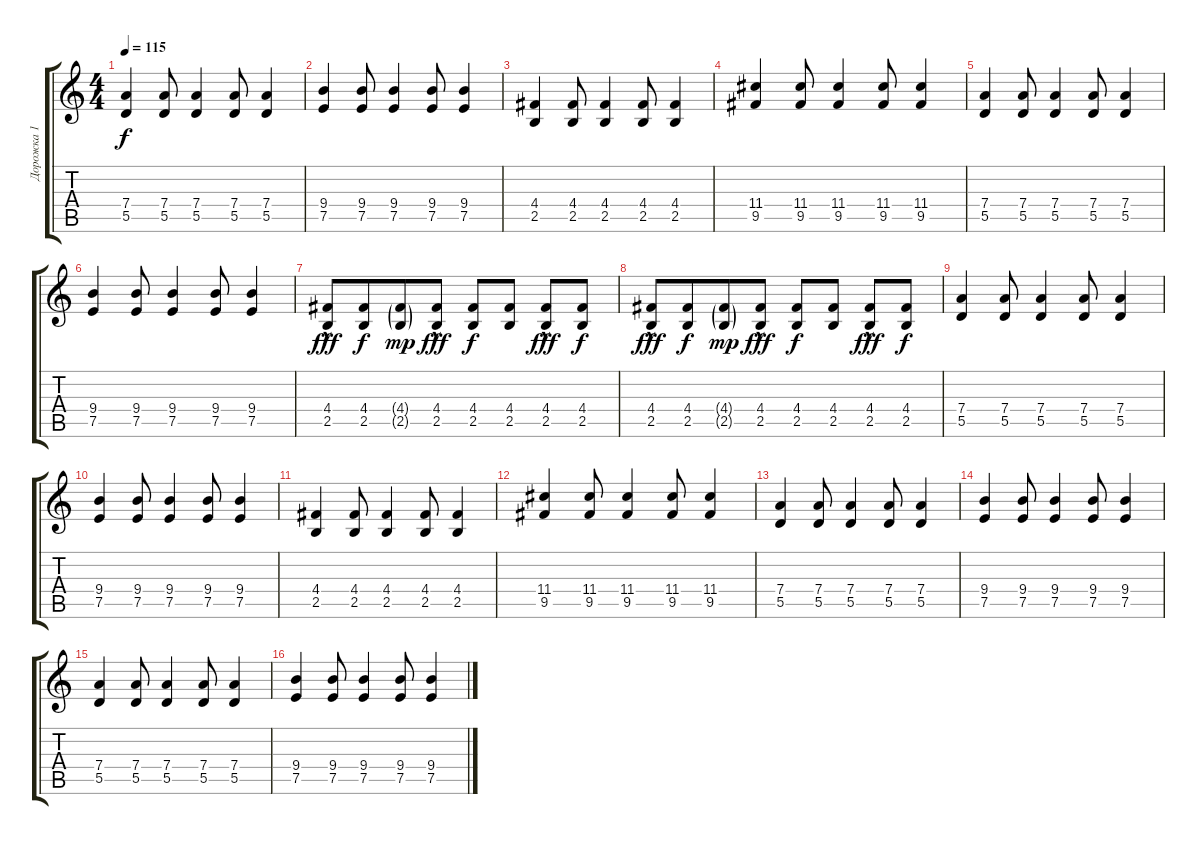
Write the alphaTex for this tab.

\track ("Дорожка 1" "Дорожка 1") {instrument electricguitarjazz}
\staff {score tabs}
\tuning (E4 B3 G3 D3 A2 E2) {hide}
\ts (4 4)
\tempo 115
\clef g2
\ks c
(7.4 5.5).4{dy f} (7.4 5.5).8 (7.4 5.5).4 (7.4 5.5).8 (7.4 5.5).4 |
(9.4 7.5).4 (9.4 7.5).8 (9.4 7.5).4 (9.4 7.5).8 (9.4 7.5).4 |
(4.4 2.5).4 (4.4 2.5).8 (4.4 2.5).4 (4.4 2.5).8 (4.4 2.5).4 |
(11.4 9.5).4 (11.4 9.5).8 (11.4 9.5).4 (11.4 9.5).8 (11.4 9.5).4 |
(7.4 5.5).4 (7.4 5.5).8 (7.4 5.5).4 (7.4 5.5).8 (7.4 5.5).4 |
(9.4 7.5).4 (9.4 7.5).8 (9.4 7.5).4 (9.4 7.5).8 (9.4 7.5).4 |
(4.4{hac} 2.5{hac}).8{dy fff} (4.4 2.5).8{dy f beam merge} (4.4{g} 2.5{g}).8{dy mp} (4.4{hac} 2.5{hac}).8{dy fff} (4.4 2.5).8{dy f} (4.4 2.5).8 (4.4{hac} 2.5{hac}).8{dy fff} (4.4 2.5).8{dy f} |
(4.4{hac} 2.5{hac}).8{dy fff} (4.4 2.5).8{dy f beam merge} (4.4{g} 2.5{g}).8{dy mp} (4.4{hac} 2.5{hac}).8{dy fff} (4.4 2.5).8{dy f} (4.4 2.5).8 (4.4{hac} 2.5{hac}).8{dy fff} (4.4 2.5).8{dy f} |
(7.4 5.5).4 (7.4 5.5).8 (7.4 5.5).4 (7.4 5.5).8 (7.4 5.5).4 |
(9.4 7.5).4 (9.4 7.5).8 (9.4 7.5).4 (9.4 7.5).8 (9.4 7.5).4 |
(4.4 2.5).4 (4.4 2.5).8 (4.4 2.5).4 (4.4 2.5).8 (4.4 2.5).4 |
(11.4 9.5).4 (11.4 9.5).8 (11.4 9.5).4 (11.4 9.5).8 (11.4 9.5).4 |
(7.4 5.5).4 (7.4 5.5).8 (7.4 5.5).4 (7.4 5.5).8 (7.4 5.5).4 |
(9.4 7.5).4 (9.4 7.5).8 (9.4 7.5).4 (9.4 7.5).8 (9.4 7.5).4 |
(7.4 5.5).4 (7.4 5.5).8 (7.4 5.5).4 (7.4 5.5).8 (7.4 5.5).4 |
(9.4 7.5).4 (9.4 7.5).8 (9.4 7.5).4 (9.4 7.5).8 (9.4 7.5).4
